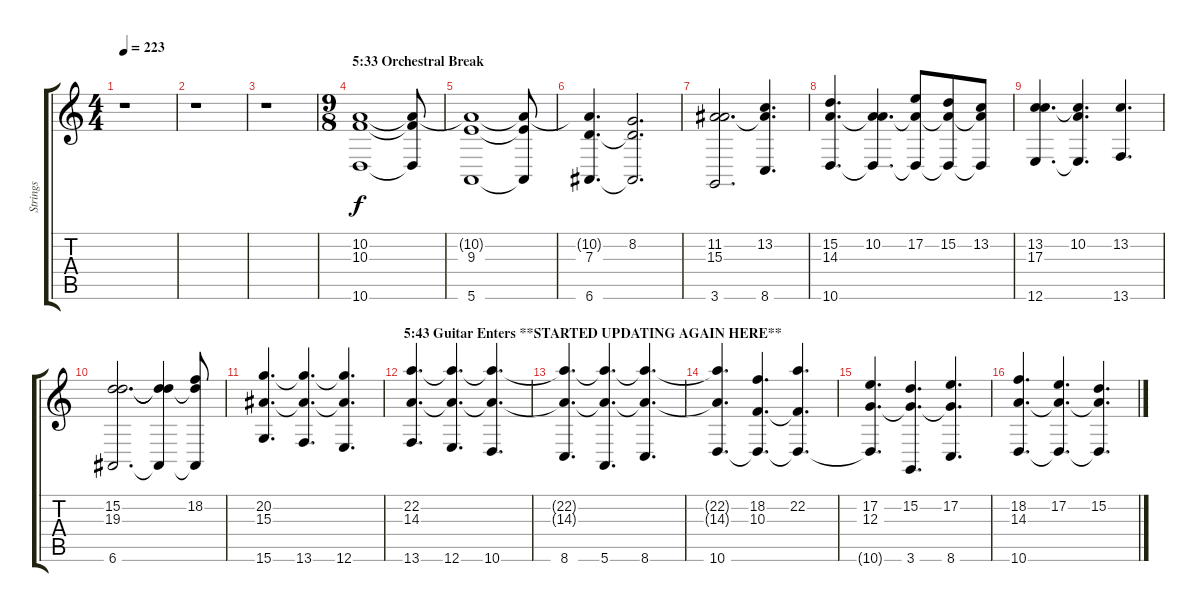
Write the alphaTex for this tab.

\track ("Strings" "Strings") {instrument stringensemble1}
\staff {score tabs}
\tuning (E4 B3 G3 D3 A2 E2) {hide}
\ts (4 4)
\tempo 223
\clef g2
\ks c
r.1{dy mf} |
r.1 |
r.1 |
\ts (9 8)
\section ("" "5:33 Orchestral Break")
(10.2 10.3 10.6).1{dy f} (10.2{t} 10.3{t} 10.6{t}).8 |
(10.2{t} 9.3 5.6).1 (10.2{t} 9.3{t} 5.6{t}).8 |
(10.2{t} 7.3 6.6).4{d} (8.2 7.3{t} 6.6{t}).2{d} |
(11.2 15.3 3.6).2{d} (13.2 15.3{t} 8.6).4{d} |
(15.2 14.3 10.6).4{d} (10.2 14.3{t} 10.6{t}).4{d} (17.2 14.3{t} 10.6{t}).8 (15.2 14.3{t} 10.6{t}).8 (13.2 14.3{t} 10.6{t}).8 |
(13.2 17.3 12.6).4{d} (10.2 17.3{t} 12.6{t}).4{d} (13.2 13.6).4{d} |
(15.2 19.3 6.6).2{d} (15.2{t} 19.3{t} 6.6{t}).4 (18.2 19.3{t} 6.6{t}).8 |
(20.2 15.3 15.6).4{d} (20.2{t} 15.3{t} 13.6).4{d} (20.2{t} 15.3{t} 12.6).4{d} |
\section ("" "5:43 Guitar Enters **STARTED UPDATING AGAIN HERE**")
(22.2 14.3 13.6).4{d} (22.2{t} 14.3{t} 12.6).4{d} (22.2{t} 14.3{t} 10.6).4{d} |
(22.2{t} 14.3{t} 8.6).4{d} (22.2{t} 14.3{t} 5.6).4{d} (22.2{t} 14.3{t} 8.6).4{d} |
(22.2{t} 14.3{t} 10.6).4{d} (18.2 10.3 10.6{t}).4{d} (22.2 10.3{t} 10.6{t}).4{d} |
(17.2 12.3 10.6{t}).4{d} (15.2 12.3{t} 3.6).4{d} (17.2 12.3{t} 8.6).4{d} |
(18.2 14.3 10.6).4{d} (17.2 14.3{t} 10.6{t}).4{d} (15.2 14.3{t} 10.6{t}).4{d}
